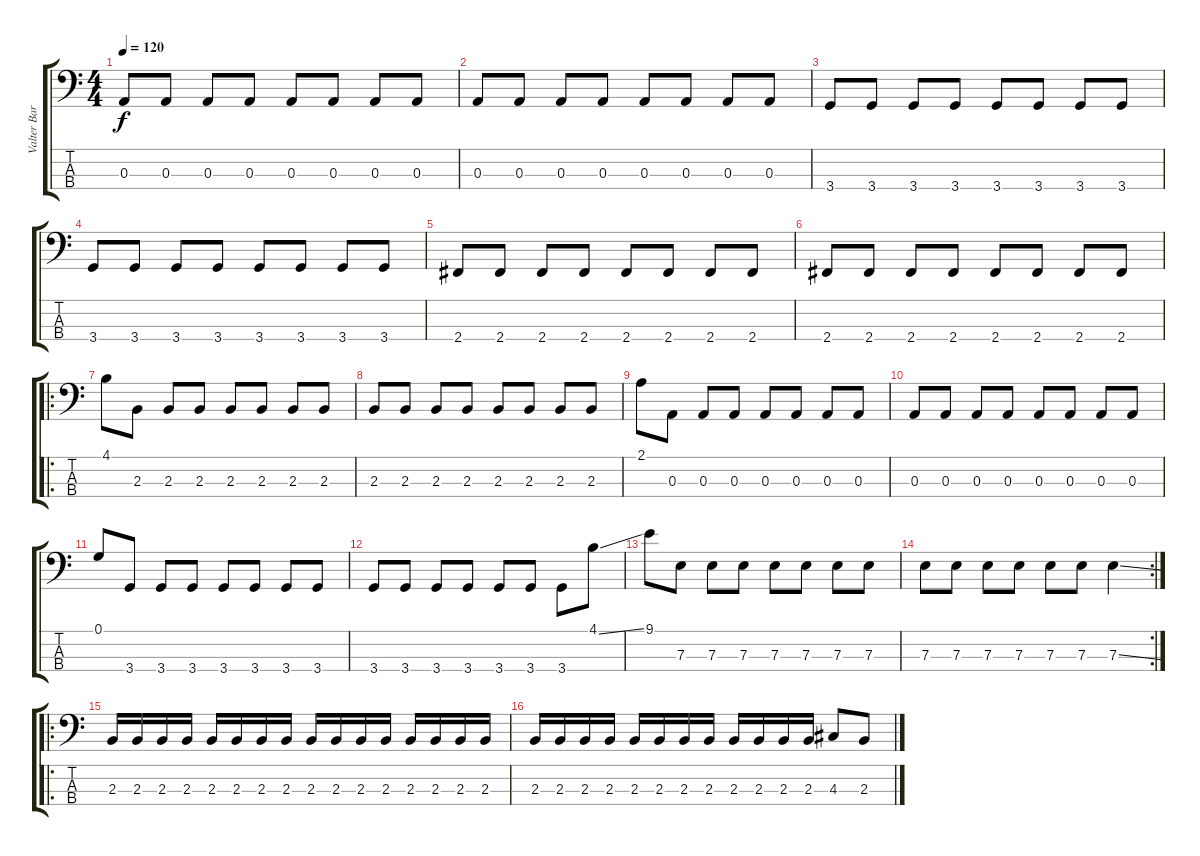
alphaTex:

\track ("Valter Barros" "Valter Bar") {instrument electricbassfinger}
\staff {score tabs}
\tuning (G2 D2 A1 E1) {hide}
\ts (4 4)
\tempo 120
\clef f4
\ks c
0.3.8{dy f} 0.3.8 0.3.8 0.3.8 0.3.8 0.3.8 0.3.8 0.3.8 |
0.3.8 0.3.8 0.3.8 0.3.8 0.3.8 0.3.8 0.3.8 0.3.8 |
3.4.8 3.4.8 3.4.8 3.4.8 3.4.8 3.4.8 3.4.8 3.4.8 |
3.4.8 3.4.8 3.4.8 3.4.8 3.4.8 3.4.8 3.4.8 3.4.8 |
2.4.8 2.4.8 2.4.8 2.4.8 2.4.8 2.4.8 2.4.8 2.4.8 |
2.4.8 2.4.8 2.4.8 2.4.8 2.4.8 2.4.8 2.4.8 2.4.8 |
\ro
4.1.8 2.3.8 2.3.8 2.3.8 2.3.8 2.3.8 2.3.8 2.3.8 |
2.3.8 2.3.8 2.3.8 2.3.8 2.3.8 2.3.8 2.3.8 2.3.8 |
2.1.8 0.3.8 0.3.8 0.3.8 0.3.8 0.3.8 0.3.8 0.3.8 |
0.3.8 0.3.8 0.3.8 0.3.8 0.3.8 0.3.8 0.3.8 0.3.8 |
0.1.8 3.4.8 3.4.8 3.4.8 3.4.8 3.4.8 3.4.8 3.4.8 |
3.4.8 3.4.8 3.4.8 3.4.8 3.4.8 3.4.8 3.4.8 4.1{ss}.8 |
9.1.8 7.3.8 7.3.8 7.3.8 7.3.8 7.3.8 7.3.8 7.3.8 |
\rc 2
7.3.8 7.3.8 7.3.8 7.3.8 7.3.8 7.3.8 7.3{ss}.4 |
\ro
2.3.16 2.3.16 2.3.16 2.3.16 2.3.16 2.3.16 2.3.16 2.3.16 2.3.16 2.3.16 2.3.16 2.3.16 2.3.16 2.3.16 2.3.16 2.3.16 |
2.3.16 2.3.16 2.3.16 2.3.16 2.3.16 2.3.16 2.3.16 2.3.16 2.3.16 2.3.16 2.3.16 2.3.16 4.3.8 2.3.8
